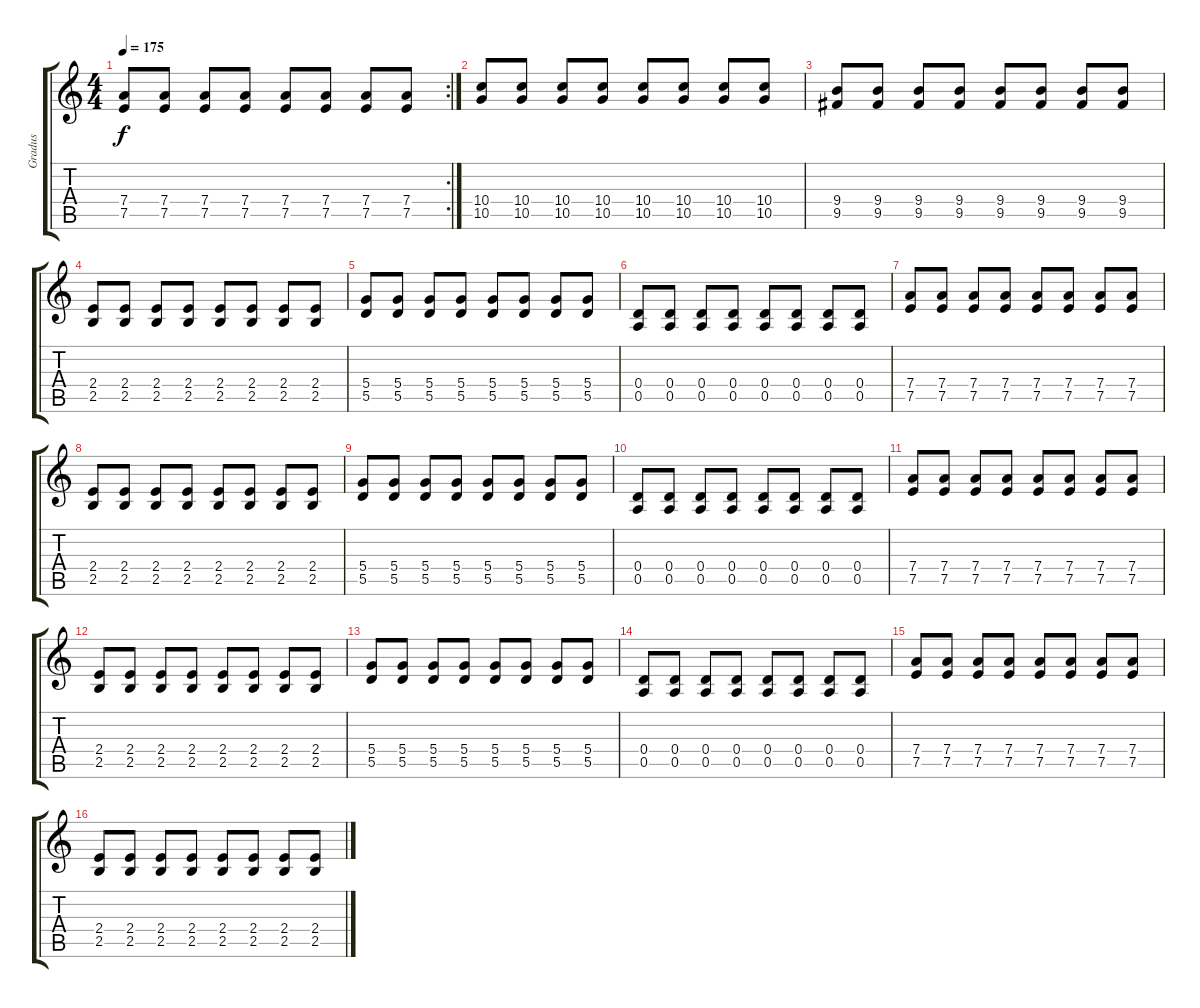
\track ("Gradus" "Gradus") {instrument distortionguitar}
\staff {score tabs}
\tuning (E4 B3 G3 D3 A2 E2) {hide}
\rc 2
\ts (4 4)
\tempo 175
\clef g2
\ks c
(7.4 7.5).8{dy f} (7.4 7.5).8 (7.4 7.5).8 (7.4 7.5).8 (7.4 7.5).8 (7.4 7.5).8 (7.4 7.5).8 (7.4 7.5).8 |
(10.4 10.5).8 (10.4 10.5).8 (10.4 10.5).8 (10.4 10.5).8 (10.4 10.5).8 (10.4 10.5).8 (10.4 10.5).8 (10.4 10.5).8 |
(9.4 9.5).8 (9.4 9.5).8 (9.4 9.5).8 (9.4 9.5).8 (9.4 9.5).8 (9.4 9.5).8 (9.4 9.5).8 (9.4 9.5).8 |
(2.4 2.5).8 (2.4 2.5).8 (2.4 2.5).8 (2.4 2.5).8 (2.4 2.5).8 (2.4 2.5).8 (2.4 2.5).8 (2.4 2.5).8 |
(5.4 5.5).8 (5.4 5.5).8 (5.4 5.5).8 (5.4 5.5).8 (5.4 5.5).8 (5.4 5.5).8 (5.4 5.5).8 (5.4 5.5).8 |
(0.4 0.5).8 (0.4 0.5).8 (0.4 0.5).8 (0.4 0.5).8 (0.4 0.5).8 (0.4 0.5).8 (0.4 0.5).8 (0.4 0.5).8 |
(7.4 7.5).8 (7.4 7.5).8 (7.4 7.5).8 (7.4 7.5).8 (7.4 7.5).8 (7.4 7.5).8 (7.4 7.5).8 (7.4 7.5).8 |
(2.4 2.5).8 (2.4 2.5).8 (2.4 2.5).8 (2.4 2.5).8 (2.4 2.5).8 (2.4 2.5).8 (2.4 2.5).8 (2.4 2.5).8 |
(5.4 5.5).8 (5.4 5.5).8 (5.4 5.5).8 (5.4 5.5).8 (5.4 5.5).8 (5.4 5.5).8 (5.4 5.5).8 (5.4 5.5).8 |
(0.4 0.5).8 (0.4 0.5).8 (0.4 0.5).8 (0.4 0.5).8 (0.4 0.5).8 (0.4 0.5).8 (0.4 0.5).8 (0.4 0.5).8 |
(7.4 7.5).8 (7.4 7.5).8 (7.4 7.5).8 (7.4 7.5).8 (7.4 7.5).8 (7.4 7.5).8 (7.4 7.5).8 (7.4 7.5).8 |
(2.4 2.5).8 (2.4 2.5).8 (2.4 2.5).8 (2.4 2.5).8 (2.4 2.5).8 (2.4 2.5).8 (2.4 2.5).8 (2.4 2.5).8 |
(5.4 5.5).8 (5.4 5.5).8 (5.4 5.5).8 (5.4 5.5).8 (5.4 5.5).8 (5.4 5.5).8 (5.4 5.5).8 (5.4 5.5).8 |
(0.4 0.5).8 (0.4 0.5).8 (0.4 0.5).8 (0.4 0.5).8 (0.4 0.5).8 (0.4 0.5).8 (0.4 0.5).8 (0.4 0.5).8 |
(7.4 7.5).8 (7.4 7.5).8 (7.4 7.5).8 (7.4 7.5).8 (7.4 7.5).8 (7.4 7.5).8 (7.4 7.5).8 (7.4 7.5).8 |
(2.4 2.5).8 (2.4 2.5).8 (2.4 2.5).8 (2.4 2.5).8 (2.4 2.5).8 (2.4 2.5).8 (2.4 2.5).8 (2.4 2.5).8
